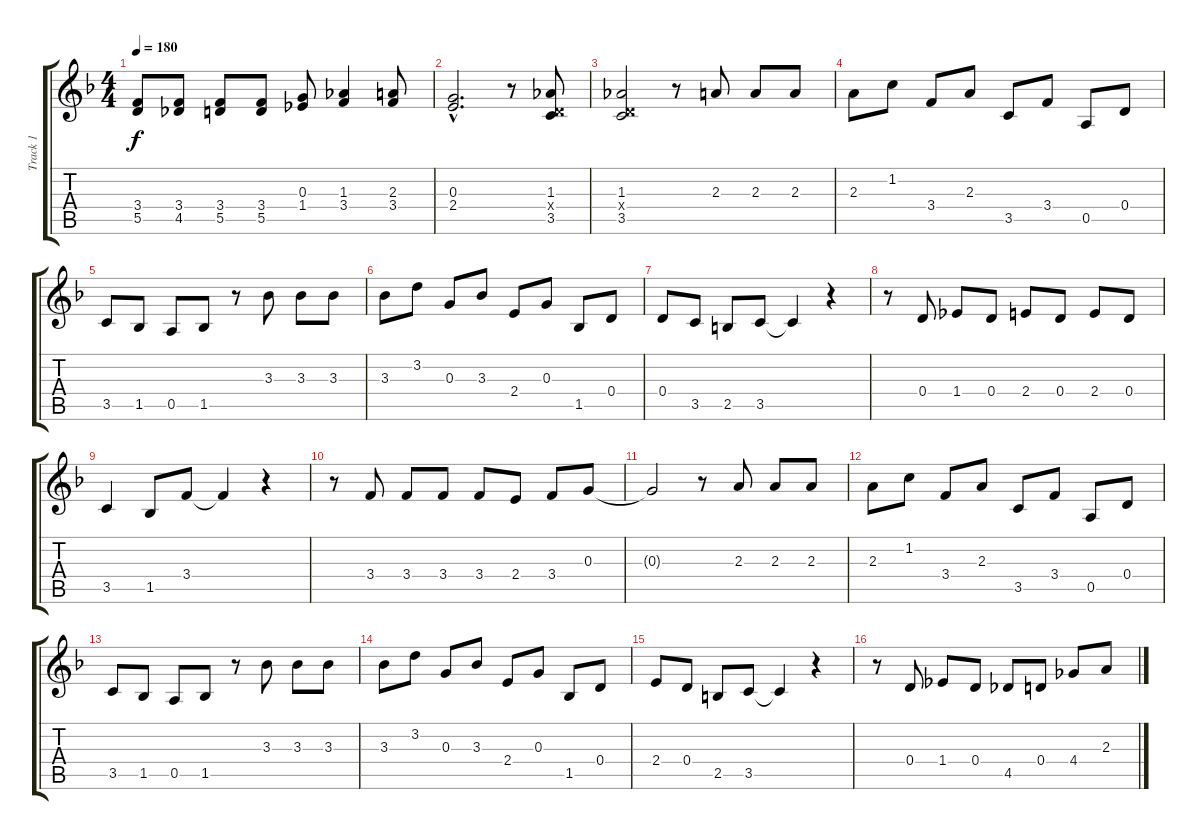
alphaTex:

\track ("Track 1" "Track 1") {instrument acousticguitarnylon}
\staff {score tabs}
\tuning (E4 B3 G3 D3 A2 E2) {hide}
\ts (4 4)
\tempo 180
\clef g2
\ks f
(3.4{t} 5.5{t}).8{dy f} (3.4 4.5).8 (3.4 5.5).8 (3.4 5.5).8 (0.3 1.4).8 (1.3 3.4).4 (2.3 3.4).8 |
(0.3{hac} 2.4{hac}).2{d} r.8 (1.3 0.4{x} 3.5).8 |
(1.3 0.4{x} 3.5).2 r.8 2.3.8 2.3.8 2.3.8 |
2.3.8 1.2.8 3.4.8 2.3.8 3.5.8 3.4.8 0.5.8 0.4.8 |
3.5.8 1.5.8 0.5.8 1.5.8 r.8 3.3.8 3.3.8 3.3.8 |
3.3.8 3.2.8 0.3.8 3.3.8 2.4.8 0.3.8 1.5.8 0.4.8 |
0.4.8 3.5.8 2.5.8 3.5.8 3.5{t}.4 r.4 |
r.8 0.4.8 1.4.8 0.4.8 2.4.8 0.4.8 2.4.8 0.4.8 |
3.5.4 1.5.8 3.4.8 3.4{t}.4 r.4 |
r.8 3.4.8 3.4.8 3.4.8 3.4.8 2.4.8 3.4.8 0.3.8 |
0.3{t}.2 r.8 2.3.8 2.3.8 2.3.8 |
2.3.8 1.2.8 3.4.8 2.3.8 3.5.8 3.4.8 0.5.8 0.4.8 |
3.5.8 1.5.8 0.5.8 1.5.8 r.8 3.3.8 3.3.8 3.3.8 |
3.3.8 3.2.8 0.3.8 3.3.8 2.4.8 0.3.8 1.5.8 0.4.8 |
2.4.8 0.4.8 2.5.8 3.5.8 3.5{t}.4 r.4 |
r.8 0.4.8 1.4.8 0.4.8 4.5.8 0.4.8 4.4.8 2.3.8
